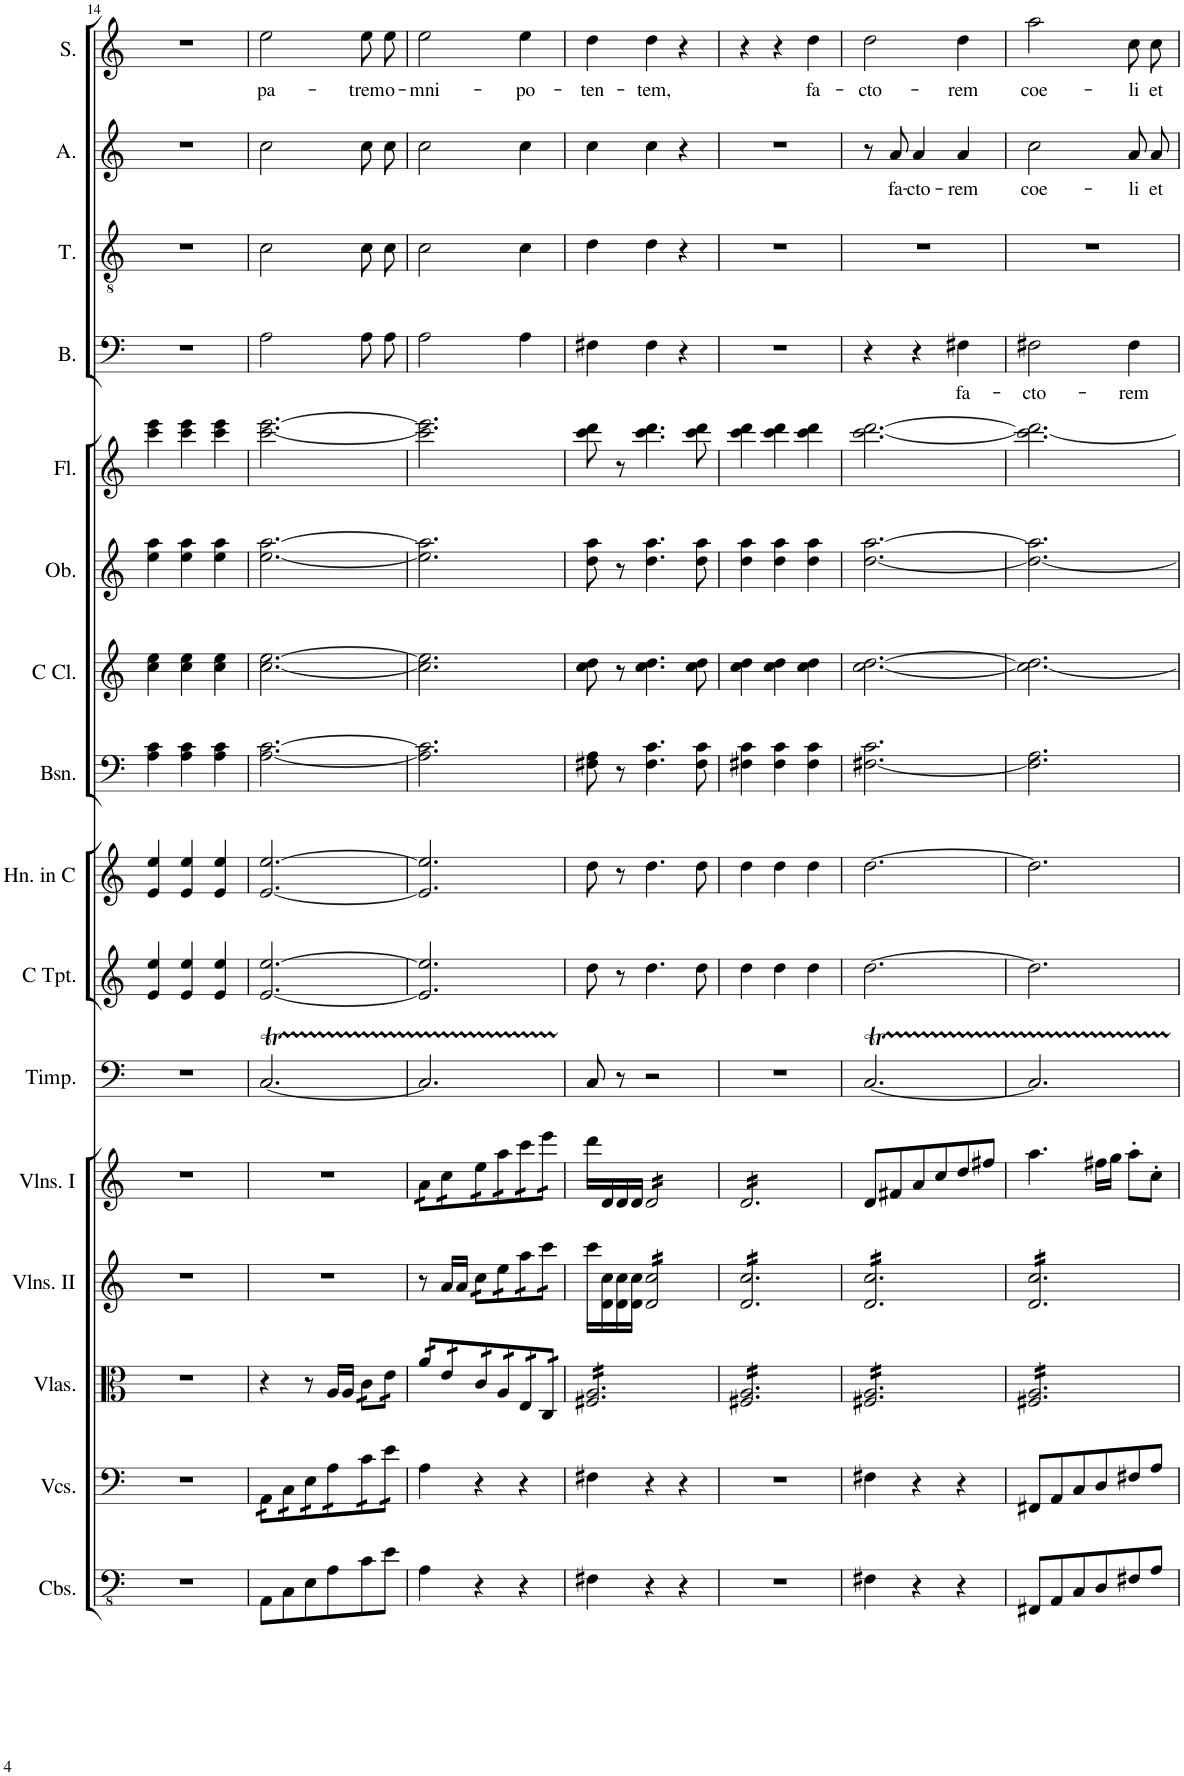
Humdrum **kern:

**kern	**kern	**kern	**kern	**kern	**kern	**kern	**kern	**kern	**kern	**kern	**kern	**kern	**text	**kern	**kern	**text	**kern	**text
*part16	*part15	*part14	*part13	*part12	*part11	*part10	*part9	*part8	*part7	*part6	*part5	*part4	*part4	*part3	*part2	*part2	*part1	*part1
*staff16	*staff15	*staff14	*staff13	*staff12	*staff11	*staff10	*staff9	*staff8	*staff7	*staff6	*staff5	*staff4	*staff4	*staff3	*staff2	*staff2	*staff1	*staff1
*I"Contrabasses	*I"Violoncellos	*I"Violas	*I"Violins II	*I"Violins I	*I"Timpani	*I"C Trumpet	*I"Horn in C	*I"Bassoon	*I"C Clarinet	*I"Oboe	*I"Flute	*I"Bass	*	*I"Tenor	*I"Alto	*	*I"Soprano	*
*I'Cbs.	*I'Vcs.	*I'Vlas.	*I'Vlns. II	*I'Vlns. I	*I'Timp.	*I'C Tpt.	*I'Hn. in C	*I'Bsn.	*I'C Cl.	*I'Ob.	*I'Fl.	*I'B.	*	*I'T.	*I'A.	*	*I'S.	*
!!LO:PB:g=z
*clefFv4	*clefF4	*clefC3	*clefG2	*clefG2	*clefF4	*clefG2	*clefG2	*clefF4	*clefG2	*clefG2	*clefG2	*clefF4	*	*clefGv2	*clefG2	*	*clefG2	*
*	*	*	*	*	*	*	*Trd4c7	*	*Trd1c2	*	*	*	*	*	*	*	*	*
*k[]	*k[]	*k[]	*k[]	*k[]	*k[]	*k[]	*k[]	*k[]	*k[]	*k[]	*k[]	*k[]	*	*k[]	*k[]	*	*k[]	*
*M3/4	*M3/4	*M3/4	*M3/4	*M3/4	*M3/4	*M3/4	*M3/4	*M3/4	*M3/4	*M3/4	*M3/4	*M3/4	*	*M3/4	*M3/4	*	*M3/4	*
=14	=14	=14	=14	=14	=14	=14	=14	=14	=14	=14	=14	=14	=14	=14	=14	=14	=14	=14
2.r	2.r	2.r	2.r	2.r	2.r	4e/ 4ee/	4e/ 4ee/	4A\ 4c\	4cc\ 4ee\	4ee\ 4aa\	4ccc\ 4eee\	2.r	.	2.r	2.r	.	2.r	.
.	.	.	.	.	.	4e/ 4ee/	4e/ 4ee/	4A\ 4c\	4cc\ 4ee\	4ee\ 4aa\	4ccc\ 4eee\	.	.	.	.	.	.	.
.	.	.	.	.	.	4e/ 4ee/	4e/ 4ee/	4A\ 4c\	4cc\ 4ee\	4ee\ 4aa\	4ccc\ 4eee\	.	.	.	.	.	.	.
=15	=15	=15	=15	=15	=15	=15	=15	=15	=15	=15	=15	=15	=15	=15	=15	=15	=15	=15
!	!	!	!	!	!	!	!	!	!	!	!	!	!	!	!	!	!	!LO:LY:b
*	*tremolo	*	*	*	*	*	*	*	*	*	*	*	*	*	*	*	*	*
8AAA\L	16AA\LL	4r	2.r	2.r	[2.CT/	[2.e/ [2.ee/	[2.e/ [2.ee/	[2.A\ [2.c\	[2.cc\ [2.ee\	[2.ee\ [2.aa\	[2.ccc\ [2.eee\	2A\	.	2c\	2cc\	.	2ee\	pa-
.	16AA\	.	.	.	.	.	.	.	.	.	.	.	.	.	.	.	.	.
8CC\	16C\	.	.	.	.	.	.	.	.	.	.	.	.	.	.	.	.	.
.	16C\	.	.	.	.	.	.	.	.	.	.	.	.	.	.	.	.	.
8EE\	16E\	8r	.	.	.	.	.	.	.	.	.	.	.	.	.	.	.	.
.	16E\	.	.	.	.	.	.	.	.	.	.	.	.	.	.	.	.	.
8AA\	16A\	16A/LL	.	.	.	.	.	.	.	.	.	.	.	.	.	.	.	.
.	16A\	16A/JJ	.	.	.	.	.	.	.	.	.	.	.	.	.	.	.	.
!	!	!	!	!	!	!	!	!	!	!	!	!	!	!	!	!	!	!LO:LY:b
*	*	*tremolo	*	*	*	*	*	*	*	*	*	*	*	*	*	*	*	*
8C\	16c\	16c\LL	.	.	.	.	.	.	.	.	.	8A\L	.	8c\L	8cc\L	.	8ee\L	-trem
.	16c\	16c\	.	.	.	.	.	.	.	.	.	.	.	.	.	.	.	.
!	!	!	!	!	!	!	!	!	!	!	!	!	!	!	!	!	!	!LO:LY:b
8E\J	16e\	16e\	.	.	.	.	.	.	.	.	.	8A\J	.	8c\J	8cc\J	.	8ee\J	o-
.	16e\JJ	16e\JJ	.	.	.	.	.	.	.	.	.	.	.	.	.	.	.	.
*	*Xtremolo	*	*	*	*	*	*	*	*	*	*	*	*	*	*	*	*	*
=16	=16	=16	=16	=16	=16	=16	=16	=16	=16	=16	=16	=16	=16	=16	=16	=16	=16	=16
!	!	!	!	!	!	!	!	!	!	!	!	!	!	!	!	!	!	!LO:LY:b
*	*	*	*	*tremolo	*	*	*	*	*	*	*	*	*	*	*	*	*	*
4AA\	4A\	16a/LL	8r	16a\LL	2.CTTT/]	2.e/] 2.ee/]	2.e/] 2.ee/]	2.A\] 2.c\]	2.cc\] 2.ee\]	2.ee\] 2.aa\]	2.ccc\] 2.eee\]	2A\	.	2c\	2cc\	.	2ee\	-mni-
.	.	16a/	.	16a\	.	.	.	.	.	.	.	.	.	.	.	.	.	.
.	.	16e/	16a/LL	16cc\	.	.	.	.	.	.	.	.	.	.	.	.	.	.
.	.	16e/	16a/JJ	16cc\	.	.	.	.	.	.	.	.	.	.	.	.	.	.
*	*	*	*tremolo	*	*	*	*	*	*	*	*	*	*	*	*	*	*	*
4r	4r	16c/	16cc\LL	16ee\	.	.	.	.	.	.	.	.	.	.	.	.	.	.
.	.	16c/	16cc\	16ee\	.	.	.	.	.	.	.	.	.	.	.	.	.	.
.	.	16A/	16ee\	16aa\	.	.	.	.	.	.	.	.	.	.	.	.	.	.
.	.	16A/	16ee\	16aa\	.	.	.	.	.	.	.	.	.	.	.	.	.	.
!	!	!	!	!	!	!	!	!	!	!	!	!	!	!	!	!	!	!LO:LY:b
4r	4r	16E/	16aa\	16ccc\	.	.	.	.	.	.	.	4A\	.	4c\	4cc\	.	4ee\	-po-
.	.	16E/	16aa\	16ccc\	.	.	.	.	.	.	.	.	.	.	.	.	.	.
.	.	16C/	16ccc\	16eee\	.	.	.	.	.	.	.	.	.	.	.	.	.	.
.	.	16C/JJ	16ccc\JJ	16eee\JJ	.	.	.	.	.	.	.	.	.	.	.	.	.	.
*	*	*	*	*Xtremolo	*	*	*	*	*	*	*	*	*	*	*	*	*	*
*	*	*	*Xtremolo	*	*	*	*	*	*	*	*	*	*	*	*	*	*	*
=17	=17	=17	=17	=17	=17	=17	=17	=17	=17	=17	=17	=17	=17	=17	=17	=17	=17	=17
!	!	!	!	!	!	!	!	!	!	!	!	!	!	!	!	!	!	!LO:LY:b
4FF#X\	4F#X\	16F#X/ 16A/LL	16ccc\LL	16ddd\LL	8C/	8dd\	8dd\	8F#X\ 8A\	8cc\ 8dd\	8dd\ 8aa\	8ccc\ 8ddd\	4F#X\	.	4d\	4cc\	.	4dd\	-ten-
.	.	16F#X/ 16A/	16d\ 16cc\	16d/	.	.	.	.	.	.	.	.	.	.	.	.	.	.
.	.	16F#X/ 16A/	16d\ 16cc\	16d/	8r	8r	8r	8r	8r	8r	8r	.	.	.	.	.	.	.
.	.	16F#X/ 16A/	16d\ 16cc\JJ	16d/JJ	.	.	.	.	.	.	.	.	.	.	.	.	.	.
!	!	!	!	!	!	!	!	!	!	!	!	!	!	!	!	!	!	!LO:LY:b
*	*	*	*tremolo	*	*	*	*	*	*	*	*	*	*	*	*	*	*	*
*	*	*	*	*tremolo	*	*	*	*	*	*	*	*	*	*	*	*	*	*
4r	4r	16F#X/ 16A/	16d/ 16cc/LL	16d/LL	2r	4.dd\	4.dd\	4.F#\ 4.c\	4.cc\ 4.dd\	4.dd\ 4.aa\	4.ccc\ 4.ddd\	4F#\	.	4d\	4cc\	.	4dd\	-tem,
.	.	16F#X/ 16A/	16d/ 16cc/	16d/	.	.	.	.	.	.	.	.	.	.	.	.	.	.
.	.	16F#X/ 16A/	16d/ 16cc/	16d/	.	.	.	.	.	.	.	.	.	.	.	.	.	.
.	.	16F#X/ 16A/	16d/ 16cc/	16d/	.	.	.	.	.	.	.	.	.	.	.	.	.	.
4r	4r	16F#X/ 16A/	16d/ 16cc/	16d/	.	.	.	.	.	.	.	4r	.	4r	4r	.	4r	.
.	.	16F#X/ 16A/	16d/ 16cc/	16d/	.	.	.	.	.	.	.	.	.	.	.	.	.	.
.	.	16F#X/ 16A/	16d/ 16cc/	16d/	.	8dd\	8dd\	8F#\ 8c\	8cc\ 8dd\	8dd\ 8aa\	8ccc\ 8ddd\	.	.	.	.	.	.	.
.	.	16F#X/ 16A/JJ	16d/ 16cc/JJ	16d/JJ	.	.	.	.	.	.	.	.	.	.	.	.	.	.
=18	=18	=18	=18	=18	=18	=18	=18	=18	=18	=18	=18	=18	=18	=18	=18	=18	=18	=18
2.r	2.r	16F#X/ 16A/LL	16d/ 16cc/LL	16d/LL	2.r	4dd\	4dd\	4F#X\ 4c\	4cc\ 4dd\	4dd\ 4aa\	4ccc\ 4ddd\	2.r	.	2.r	2.r	.	4r	.
.	.	16F#X/ 16A/	16d/ 16cc/	16d/	.	.	.	.	.	.	.	.	.	.	.	.	.	.
.	.	16F#X/ 16A/	16d/ 16cc/	16d/	.	.	.	.	.	.	.	.	.	.	.	.	.	.
.	.	16F#X/ 16A/	16d/ 16cc/	16d/	.	.	.	.	.	.	.	.	.	.	.	.	.	.
.	.	16F#X/ 16A/	16d/ 16cc/	16d/	.	4dd\	4dd\	4F#\ 4c\	4cc\ 4dd\	4dd\ 4aa\	4ccc\ 4ddd\	.	.	.	.	.	4r	.
.	.	16F#X/ 16A/	16d/ 16cc/	16d/	.	.	.	.	.	.	.	.	.	.	.	.	.	.
.	.	16F#X/ 16A/	16d/ 16cc/	16d/	.	.	.	.	.	.	.	.	.	.	.	.	.	.
.	.	16F#X/ 16A/	16d/ 16cc/	16d/	.	.	.	.	.	.	.	.	.	.	.	.	.	.
!	!	!	!	!	!	!	!	!	!	!	!	!	!	!	!	!	!	!LO:LY:b
.	.	16F#X/ 16A/	16d/ 16cc/	16d/	.	4dd\	4dd\	4F#\ 4c\	4cc\ 4dd\	4dd\ 4aa\	4ccc\ 4ddd\	.	.	.	.	.	4dd\	fa-
.	.	16F#X/ 16A/	16d/ 16cc/	16d/	.	.	.	.	.	.	.	.	.	.	.	.	.	.
.	.	16F#X/ 16A/	16d/ 16cc/	16d/	.	.	.	.	.	.	.	.	.	.	.	.	.	.
.	.	16F#X/ 16A/JJ	16d/ 16cc/JJ	16d/JJ	.	.	.	.	.	.	.	.	.	.	.	.	.	.
*	*	*	*	*Xtremolo	*	*	*	*	*	*	*	*	*	*	*	*	*	*
=19	=19	=19	=19	=19	=19	=19	=19	=19	=19	=19	=19	=19	=19	=19	=19	=19	=19	=19
!	!	!	!	!	!	!	!	!	!	!	!	!	!	!	!	!	!	!LO:LY:b
4FF#X\	4F#X\	16F#X/ 16A/LL	16d/ 16cc/LL	8d/L	[2.CT/	[2.dd\	[2.dd\	[2.F#X\ 2.c\	[2.cc\ [2.dd\	[2.dd\ [2.aa\	[2.ccc\ [2.ddd\	4r	.	2.r	8r	.	2dd\	-cto-
.	.	16F#X/ 16A/	16d/ 16cc/	.	.	.	.	.	.	.	.	.	.	.	.	.	.	.
!	!	!	!	!	!	!	!	!	!	!	!	!	!	!	!	!LO:LY:b	!	!
.	.	16F#X/ 16A/	16d/ 16cc/	8f#X/	.	.	.	.	.	.	.	.	.	.	8a/	fa-	.	.
.	.	16F#X/ 16A/	16d/ 16cc/	.	.	.	.	.	.	.	.	.	.	.	.	.	.	.
!	!	!	!	!	!	!	!	!	!	!	!	!	!	!	!	!LO:LY:b	!	!
4r	4r	16F#X/ 16A/	16d/ 16cc/	8a/	.	.	.	.	.	.	.	4r	.	.	4a/	-cto-	.	.
.	.	16F#X/ 16A/	16d/ 16cc/	.	.	.	.	.	.	.	.	.	.	.	.	.	.	.
.	.	16F#X/ 16A/	16d/ 16cc/	8cc/	.	.	.	.	.	.	.	.	.	.	.	.	.	.
.	.	16F#X/ 16A/	16d/ 16cc/	.	.	.	.	.	.	.	.	.	.	.	.	.	.	.
!	!	!	!	!	!	!	!	!	!	!	!	!	!LO:LY:b	!	!	!LO:LY:b	!	!LO:LY:b
4r	4r	16F#X/ 16A/	16d/ 16cc/	8dd/	.	.	.	.	.	.	.	4F#X\	fa-	.	4a/	-rem	4dd\	-rem
.	.	16F#X/ 16A/	16d/ 16cc/	.	.	.	.	.	.	.	.	.	.	.	.	.	.	.
.	.	16F#X/ 16A/	16d/ 16cc/	8ff#X/J	.	.	.	.	.	.	.	.	.	.	.	.	.	.
.	.	16F#X/ 16A/JJ	16d/ 16cc/JJ	.	.	.	.	.	.	.	.	.	.	.	.	.	.	.
=20	=20	=20	=20	=20	=20	=20	=20	=20	=20	=20	=20	=20	=20	=20	=20	=20	=20	=20
!	!	!	!	!	!	!	!	!	!	!	!	!	!LO:LY:b	!	!	!LO:LY:b	!	!LO:LY:b
8FFF#X/L	8FF#X/L	16F#X/ 16A/LL	16d/ 16cc/LL	4.aa\	2.CTTT/]	2.dd\]	2.dd\]	2.F#\] 2.A\	2.cc\_ 2.dd\]	2.dd\_ 2.aa\]	2.ccc\_ 2.ddd\]	2F#X\	-cto-	2.r	2cc\	coe-	2aa\	coe-
.	.	16F#X/ 16A/	16d/ 16cc/	.	.	.	.	.	.	.	.	.	.	.	.	.	.	.
8AAA/	8AA/	16F#X/ 16A/	16d/ 16cc/	.	.	.	.	.	.	.	.	.	.	.	.	.	.	.
.	.	16F#X/ 16A/	16d/ 16cc/	.	.	.	.	.	.	.	.	.	.	.	.	.	.	.
8CC/	8C/	16F#X/ 16A/	16d/ 16cc/	.	.	.	.	.	.	.	.	.	.	.	.	.	.	.
.	.	16F#X/ 16A/	16d/ 16cc/	.	.	.	.	.	.	.	.	.	.	.	.	.	.	.
8DD/	8D/	16F#X/ 16A/	16d/ 16cc/	16ff#X\LL	.	.	.	.	.	.	.	.	.	.	.	.	.	.
.	.	16F#X/ 16A/	16d/ 16cc/	16gg\JJ	.	.	.	.	.	.	.	.	.	.	.	.	.	.
!	!	!	!	!	!	!	!	!	!	!	!	!	!LO:LY:b	!	!	!LO:LY:b	!	!LO:LY:b
8FF#X/	8F#X/	16F#X/ 16A/	16d/ 16cc/	8aa'\L	.	.	.	.	.	.	.	4F#\	-rem	.	8a/L	-li	8cc\L	-li
.	.	16F#X/ 16A/	16d/ 16cc/	.	.	.	.	.	.	.	.	.	.	.	.	.	.	.
!	!	!	!	!	!	!	!	!	!	!	!	!	!	!	!	!LO:LY:b	!	!LO:LY:b
8AA/J	8A/J	16F#X/ 16A/	16d/ 16cc/	8cc'\J	.	.	.	.	.	.	.	.	.	.	8a/J	et	8cc\J	et
.	.	16F#X/ 16A/JJ	16d/ 16cc/JJ	.	.	.	.	.	.	.	.	.	.	.	.	.	.	.
*	*	*	*Xtremolo	*	*	*	*	*	*	*	*	*	*	*	*	*	*	*
*	*	*Xtremolo	*	*	*	*	*	*	*	*	*	*	*	*	*	*	*	*
=	=	=	=	=	=	=	=	=	=	=	=	=	=	=	=	=	=	=
*-	*-	*-	*-	*-	*-	*-	*-	*-	*-	*-	*-	*-	*-	*-	*-	*-	*-	*-
